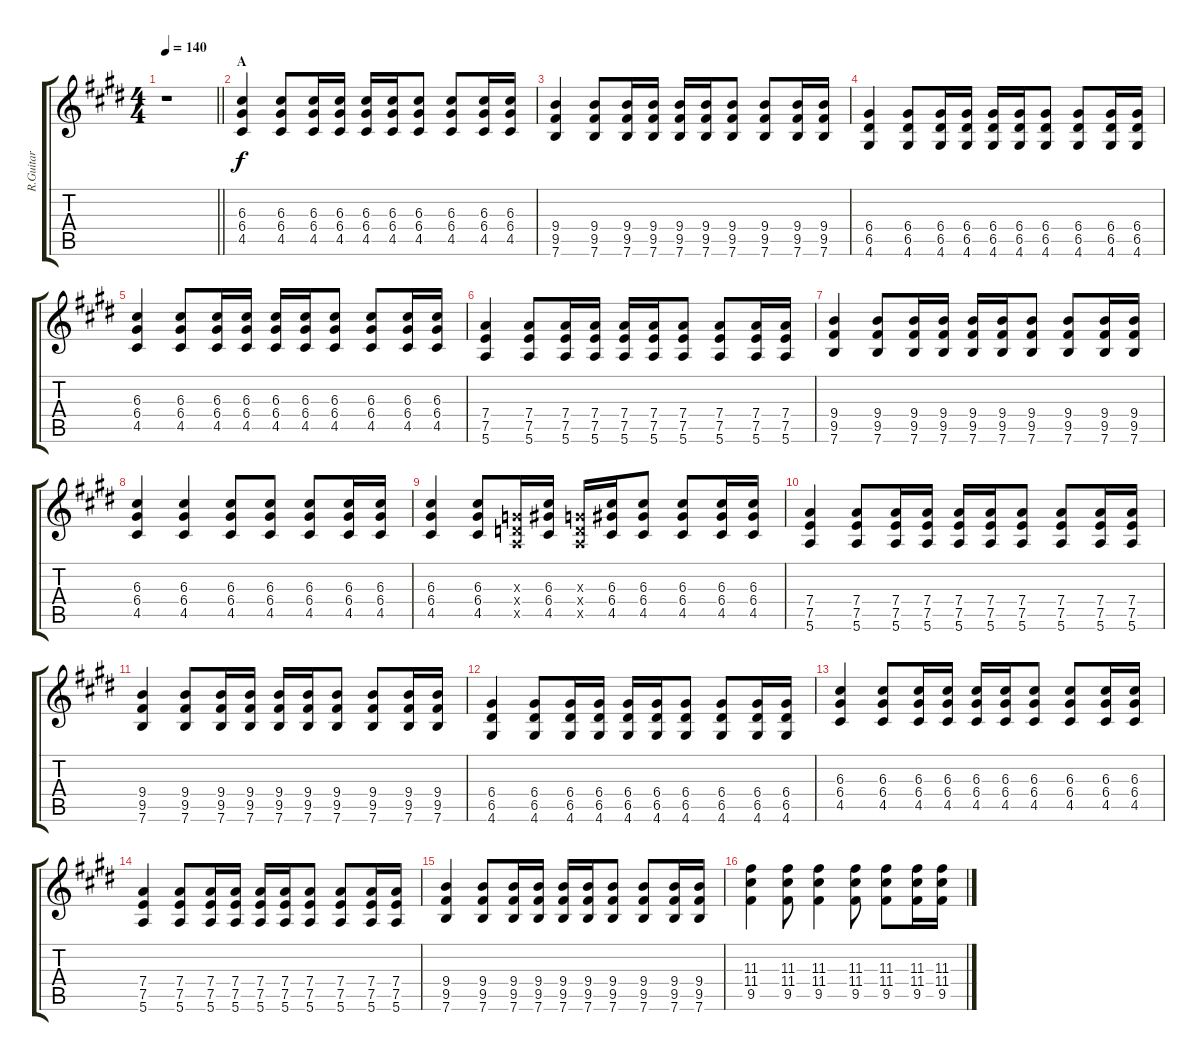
\track ("R.Guitar" "R.Guitar") {instrument distortionguitar}
\staff {score tabs}
\tuning (E4 B3 G3 D3 A2 E2) {hide}
\ts (4 4)
\tempo 140
\clef g2
\barLineRight lightlight
\ks c#minor
r.1{dy f instrument distortionguitar} |
\section ("" "A")
(6.3 6.4 4.5).4 (6.3 6.4 4.5).8 (6.3 6.4 4.5).16 (6.3 6.4 4.5).16 (6.3 6.4 4.5).16 (6.3 6.4 4.5).16 (6.3 6.4 4.5).8 (6.3 6.4 4.5).8 (6.3 6.4 4.5).16 (6.3 6.4 4.5).16 |
(9.4 9.5 7.6).4 (9.4 9.5 7.6).8 (9.4 9.5 7.6).16 (9.4 9.5 7.6).16 (9.4 9.5 7.6).16 (9.4 9.5 7.6).16 (9.4 9.5 7.6).8 (9.4 9.5 7.6).8 (9.4 9.5 7.6).16 (9.4 9.5 7.6).16 |
(6.4 6.5 4.6).4 (6.4 6.5 4.6).8 (6.4 6.5 4.6).16 (6.4 6.5 4.6).16 (6.4 6.5 4.6).16 (6.4 6.5 4.6).16 (6.4 6.5 4.6).8 (6.4 6.5 4.6).8 (6.4 6.5 4.6).16 (6.4 6.5 4.6).16 |
(6.3 6.4 4.5).4 (6.3 6.4 4.5).8 (6.3 6.4 4.5).16 (6.3 6.4 4.5).16 (6.3 6.4 4.5).16 (6.3 6.4 4.5).16 (6.3 6.4 4.5).8 (6.3 6.4 4.5).8 (6.3 6.4 4.5).16 (6.3 6.4 4.5).16 |
(7.4 7.5 5.6).4 (7.4 7.5 5.6).8 (7.4 7.5 5.6).16 (7.4 7.5 5.6).16 (7.4 7.5 5.6).16 (7.4 7.5 5.6).16 (7.4 7.5 5.6).8 (7.4 7.5 5.6).8 (7.4 7.5 5.6).16 (7.4 7.5 5.6).16 |
(9.4 9.5 7.6).4 (9.4 9.5 7.6).8 (9.4 9.5 7.6).16 (9.4 9.5 7.6).16 (9.4 9.5 7.6).16 (9.4 9.5 7.6).16 (9.4 9.5 7.6).8 (9.4 9.5 7.6).8 (9.4 9.5 7.6).16 (9.4 9.5 7.6).16 |
(6.3 6.4 4.5).4 (6.3 6.4 4.5).4 (6.3 6.4 4.5).8 (6.3 6.4 4.5).8 (6.3 6.4 4.5).8 (6.3 6.4 4.5).16 (6.3 6.4 4.5).16 |
(6.3 6.4 4.5).4 (6.3 6.4 4.5).8 (0.3{x} 0.4{x} 0.5{x}).16 (6.3 6.4 4.5).16 (0.3{x} 0.4{x} 0.5{x}).16 (6.3 6.4 4.5).16 (6.3 6.4 4.5).8 (6.3 6.4 4.5).8 (6.3 6.4 4.5).16 (6.3 6.4 4.5).16 |
(7.4 7.5 5.6).4 (7.4 7.5 5.6).8 (7.4 7.5 5.6).16 (7.4 7.5 5.6).16 (7.4 7.5 5.6).16 (7.4 7.5 5.6).16 (7.4 7.5 5.6).8 (7.4 7.5 5.6).8 (7.4 7.5 5.6).16 (7.4 7.5 5.6).16 |
(9.4 9.5 7.6).4 (9.4 9.5 7.6).8 (9.4 9.5 7.6).16 (9.4 9.5 7.6).16 (9.4 9.5 7.6).16 (9.4 9.5 7.6).16 (9.4 9.5 7.6).8 (9.4 9.5 7.6).8 (9.4 9.5 7.6).16 (9.4 9.5 7.6).16 |
(6.4 6.5 4.6).4 (6.4 6.5 4.6).8 (6.4 6.5 4.6).16 (6.4 6.5 4.6).16 (6.4 6.5 4.6).16 (6.4 6.5 4.6).16 (6.4 6.5 4.6).8 (6.4 6.5 4.6).8 (6.4 6.5 4.6).16 (6.4 6.5 4.6).16 |
(6.3 6.4 4.5).4 (6.3 6.4 4.5).8 (6.3 6.4 4.5).16 (6.3 6.4 4.5).16 (6.3 6.4 4.5).16 (6.3 6.4 4.5).16 (6.3 6.4 4.5).8 (6.3 6.4 4.5).8 (6.3 6.4 4.5).16 (6.3 6.4 4.5).16 |
(7.4 7.5 5.6).4 (7.4 7.5 5.6).8 (7.4 7.5 5.6).16 (7.4 7.5 5.6).16 (7.4 7.5 5.6).16 (7.4 7.5 5.6).16 (7.4 7.5 5.6).8 (7.4 7.5 5.6).8 (7.4 7.5 5.6).16 (7.4 7.5 5.6).16 |
(9.4 9.5 7.6).4 (9.4 9.5 7.6).8 (9.4 9.5 7.6).16 (9.4 9.5 7.6).16 (9.4 9.5 7.6).16 (9.4 9.5 7.6).16 (9.4 9.5 7.6).8 (9.4 9.5 7.6).8 (9.4 9.5 7.6).16 (9.4 9.5 7.6).16 |
(11.3 11.4 9.5).4 (11.3 11.4 9.5).8 (11.3 11.4 9.5).4 (11.3 11.4 9.5).8 (11.3 11.4 9.5).8 (11.3 11.4 9.5).16 (11.3 11.4 9.5).16
